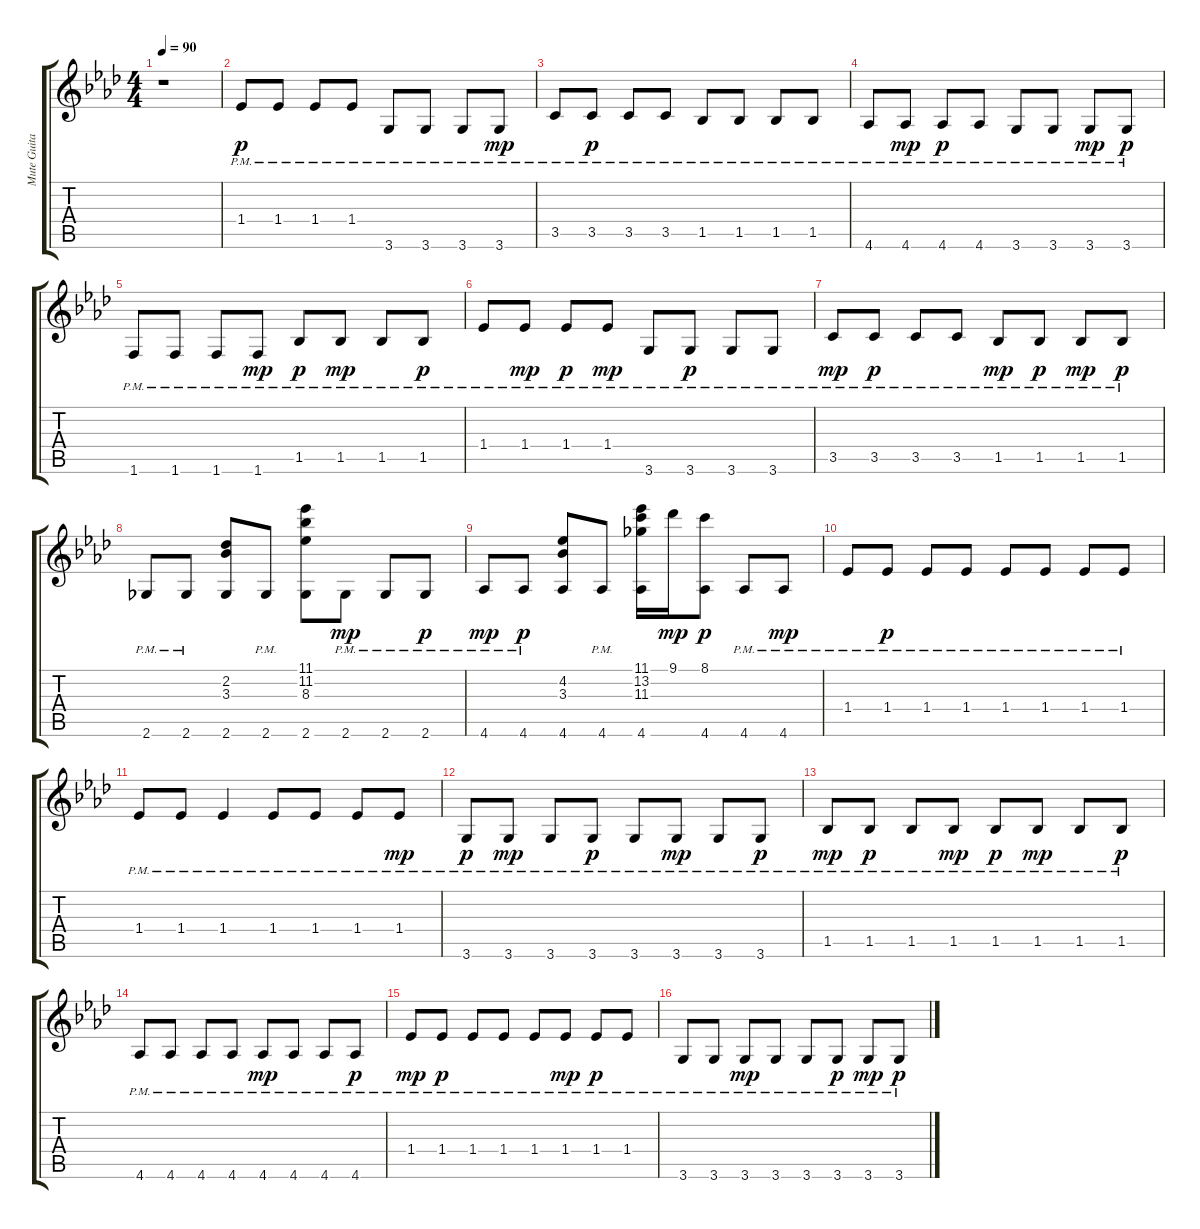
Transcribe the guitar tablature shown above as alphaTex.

\track ("Mute Guitar" "Mute Guita") {instrument overdrivenguitar}
\staff {score tabs}
\tuning (E4 B3 G3 D3 A2 E2) {hide}
\ts (4 4)
\tempo 90
\clef g2
\ks ab
r.1{dy f} |
1.4{pm}.8{dy p} 1.4{pm}.8 1.4{pm}.8 1.4{pm}.8 3.6{pm}.8 3.6{pm}.8 3.6{pm}.8 3.6{pm}.8{dy mp} |
3.5{pm}.8 3.5{pm}.8{dy p} 3.5{pm}.8 3.5{pm}.8 1.5{pm}.8 1.5{pm}.8 1.5{pm}.8 1.5{pm}.8 |
4.6{pm}.8 4.6{pm}.8{dy mp} 4.6{pm}.8{dy p} 4.6{pm}.8 3.6{pm}.8 3.6{pm}.8 3.6{pm}.8{dy mp} 3.6{pm}.8{dy p} |
1.6{pm}.8 1.6{pm}.8 1.6{pm}.8 1.6{pm}.8{dy mp} 1.5{pm}.8{dy p} 1.5{pm}.8{dy mp} 1.5{pm}.8 1.5{pm}.8{dy p} |
1.4{pm}.8 1.4{pm}.8{dy mp} 1.4{pm}.8{dy p} 1.4{pm}.8{dy mp} 3.6{pm}.8 3.6{pm}.8{dy p} 3.6{pm}.8 3.6{pm}.8 |
3.5{pm}.8{dy mp} 3.5{pm}.8{dy p} 3.5{pm}.8 3.5{pm}.8 1.5{pm}.8{dy mp} 1.5{pm}.8{dy p} 1.5{pm}.8{dy mp} 1.5{pm}.8{dy p} |
2.6{pm}.8 2.6{pm}.8 (2.2 3.3 2.6).8 2.6{pm}.8 (11.1 11.2 8.3 2.6).8 2.6{pm}.8{dy mp} 2.6{pm}.8 2.6{pm}.8{dy p} |
4.6{pm}.8{dy mp} 4.6{pm}.8{dy p} (4.2 3.3 4.6).8 4.6{pm}.8 (11.1 13.2 11.3 4.6).16 9.1.16{dy mp} (8.1 4.6).8{dy p} 4.6{pm}.8 4.6{pm}.8{dy mp} |
1.4{pm}.8 1.4{pm}.8{dy p} 1.4{pm}.8 1.4{pm}.8 1.4{pm}.8 1.4{pm}.8 1.4{pm}.8 1.4{pm}.8 |
1.4{pm}.8 1.4{pm}.8 1.4{pm}.4 1.4{pm}.8 1.4{pm}.8 1.4{pm}.8 1.4{pm}.8{dy mp} |
3.6{pm}.8{dy p} 3.6{pm}.8{dy mp} 3.6{pm}.8 3.6{pm}.8{dy p} 3.6{pm}.8 3.6{pm}.8{dy mp} 3.6{pm}.8 3.6{pm}.8{dy p} |
1.5{pm}.8{dy mp} 1.5{pm}.8{dy p} 1.5{pm}.8 1.5{pm}.8{dy mp} 1.5{pm}.8{dy p} 1.5{pm}.8{dy mp} 1.5{pm}.8 1.5{pm}.8{dy p} |
4.6{pm}.8 4.6{pm}.8 4.6{pm}.8 4.6{pm}.8 4.6{pm}.8{dy mp} 4.6{pm}.8 4.6{pm}.8 4.6{pm}.8{dy p} |
1.4{pm}.8{dy mp} 1.4{pm}.8{dy p} 1.4{pm}.8 1.4{pm}.8 1.4{pm}.8 1.4{pm}.8{dy mp} 1.4{pm}.8{dy p} 1.4{pm}.8 |
3.6{pm}.8 3.6{pm}.8 3.6{pm}.8{dy mp} 3.6{pm}.8 3.6{pm}.8 3.6{pm}.8{dy p} 3.6{pm}.8{dy mp} 3.6{pm}.8{dy p}
